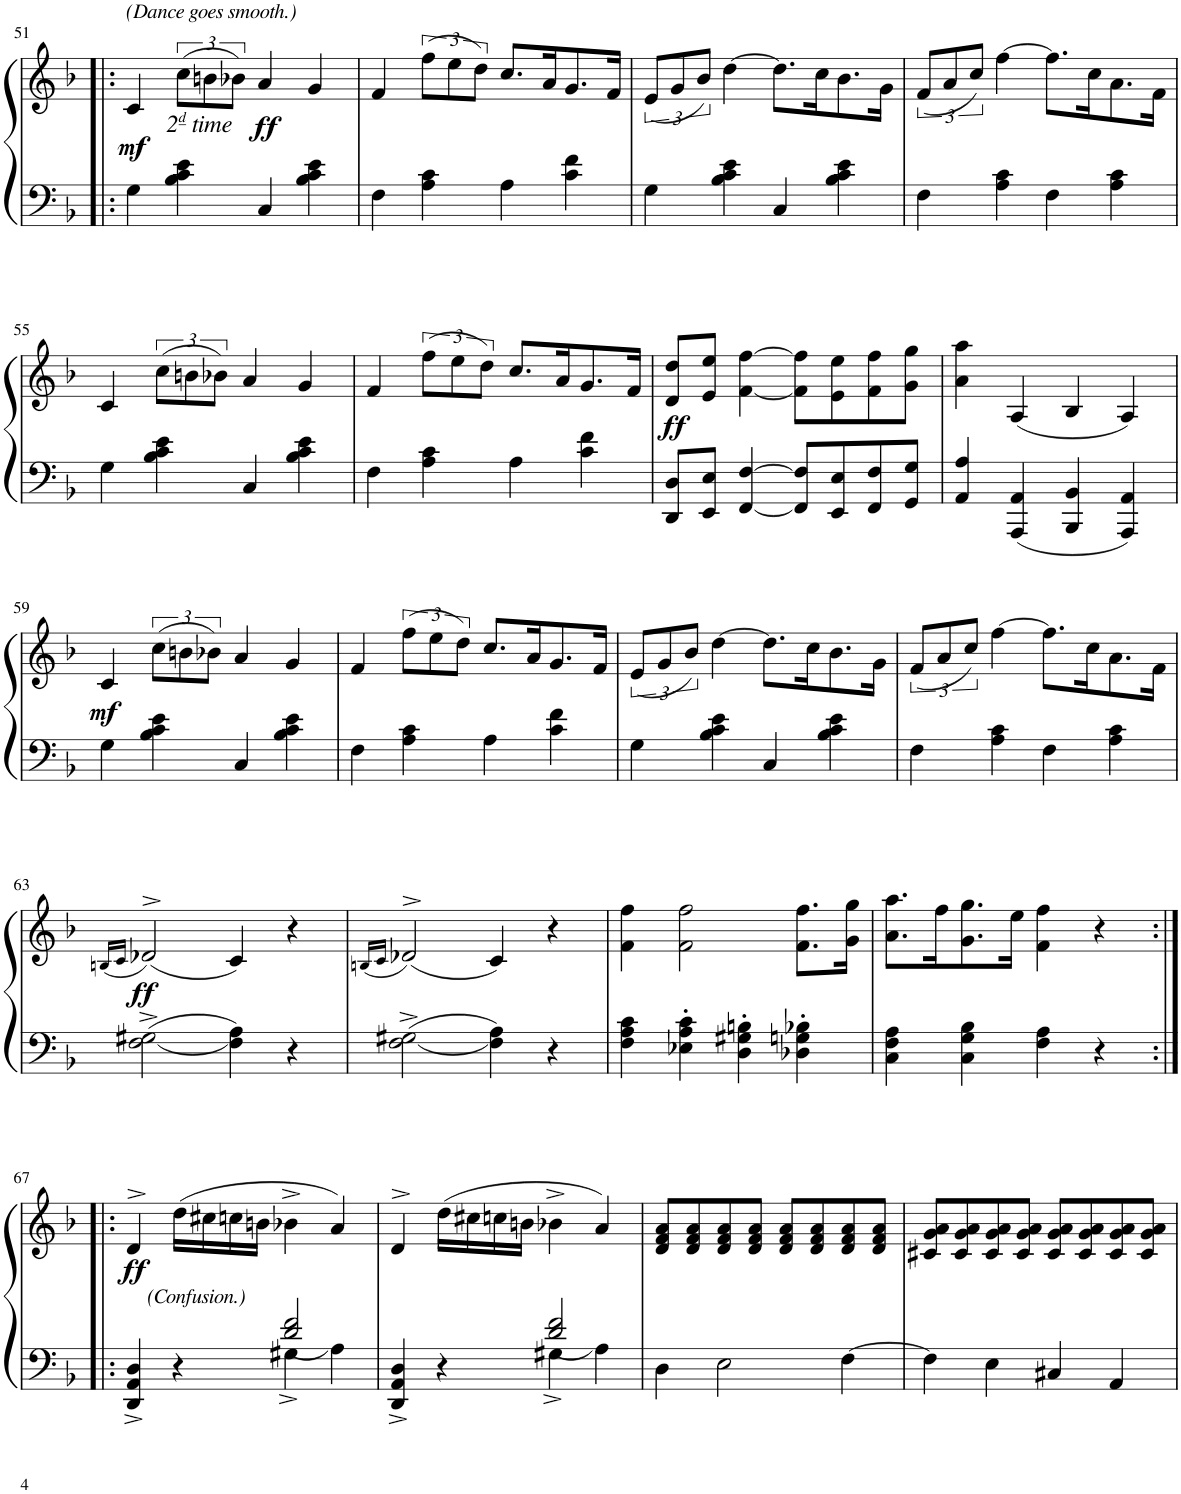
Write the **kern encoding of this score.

**kern	**kern	**dynam
*part1	*part1	*part1
*staff2	*staff1	*staff1/2
*I"Piano	*	*
*I'Pno.	*	*
!!LO:PB:g=z
*clefF4	*clefG2	*
*k[b-]	*k[b-]	*
*M2/2	*M2/2	*
*met(c|)	*met(c|)	*
=51!|:	=51!|:	=51!|:
!	!LO:TX:a:i:t=(Dance goes smooth.)	!
!	!	!LO:DY:b
4G\	4c/	mf
!LO:TX:a:i:t=2	!	!
!LO:TX:a:t=d	!	!
!LO:TX:a:t=time	!	!
4B-\ 4c\ 4e\	(12cc\L	.
.	12bn\	.
.	12b-X\J)	.
!	!	!LO:DY:b
4C/	4a/	ff
4B-\ 4c\ 4e\	4g/	.
=52	=52	=52
4F\	4f/	.
4A\ 4c\	(12ff\L	.
.	12ee\	.
.	12dd\J)	.
4A\	8.cc/L	.
.	16a/K	.
4c\ 4f\	8.g/	.
.	16f/Jk	.
=53	=53	=53
4G\	(12e/L	.
.	12g/	.
.	12b-/J)	.
4B-\ 4c\ 4e\	[4dd\	.
4C/	8.dd\L]	.
.	16cc\K	.
4B-\ 4c\ 4e\	8.b-\	.
.	16g\Jk	.
=54	=54	=54
4F\	(12f/L	.
.	12a/	.
.	12cc/J)	.
4A\ 4c\	[4ff\	.
4F\	8.ff\L]	.
.	16cc\K	.
4A\ 4c\	8.a\	.
.	16f\Jk	.
!!LO:LB:g=z
=55	=55	=55
4G\	4c/	.
4B-\ 4c\ 4e\	(12cc\L	.
.	12bn\	.
.	12b-X\J)	.
4C/	4a/	.
4B-\ 4c\ 4e\	4g/	.
=56	=56	=56
4F\	4f/	.
4A\ 4c\	(12ff\L	.
.	12ee\	.
.	12dd\J)	.
4A\	8.cc/L	.
.	16a/K	.
4c\ 4f\	8.g/	.
.	16f/Jk	.
=57	=57	=57
!	!	!LO:DY:b
8DD/ 8D/L	8d/ 8dd/L	ff
8EE/ 8E/J	8e/ 8ee/J	.
[4FF/ [4F/	[4f\ [4ff\	.
8FF/] 8F/]L	8f\] 8ff\]L	.
8EE/ 8E/	8e\ 8ee\	.
8FF/ 8F/	8f\ 8ff\	.
8GG/ 8G/J	8g\ 8gg\J	.
=58	=58	=58
4AA/ 4A/	4a\ 4aa\	.
4AAA/ 4AA/	(4A/	.
4BBB-/ 4BB-/	4B-/	.
4AAA/ 4AA/	4A/)	.
!!LO:LB:g=z
=59	=59	=59
!	!	!LO:DY:b
4G\	4c/	mf
4B-\ 4c\ 4e\	(12cc\L	.
.	12bn\	.
.	12b-X\J)	.
4C/	4a/	.
4B-\ 4c\ 4e\	4g/	.
=60	=60	=60
4F\	4f/	.
4A\ 4c\	(12ff\L	.
.	12ee\	.
.	12dd\J)	.
4A\	8.cc/L	.
.	16a/K	.
4c\ 4f\	8.g/	.
.	16f/Jk	.
=61	=61	=61
4G\	(12e/L	.
.	12g/	.
.	12b-/J)	.
4B-\ 4c\ 4e\	[4dd\	.
4C/	8.dd\L]	.
.	16cc\K	.
4B-\ 4c\ 4e\	8.b-\	.
.	16g\Jk	.
=62	=62	=62
4F\	(12f/L	.
.	12a/	.
.	12cc/J)	.
4A\ 4c\	[4ff\	.
4F\	8.ff\L]	.
.	16cc\K	.
4A\ 4c\	8.a\	.
.	16f\Jk	.
!!LO:LB:g=z
=63	=63	=63
.	(16qBn/LL	.
.	16qc/JJ	.
!	!	!LO:DY:b
[2F\^ 2G#X\^	(2d-X^>/)	ff
4F\] 4A\	4c/)	.
4r	4r	.
=64	=64	=64
.	(16qBn/LL	.
.	16qc/JJ	.
[2F\^ 2G#X\^	(2d-X^>/)	.
4F\] 4A\	4c/)	.
4r	4r	.
=65	=65	=65
4F\ 4A\ 4c\	4f\ 4ff\	.
4E-X\' 4A\' 4c\'	2f\ 2ff\	.
4D\' 4G#X\' 4Bn\'	.	.
4D-X\' 4Gn\' 4B-X\'	8.f\ 8.ff\L	.
.	16g\ 16gg\Jk	.
=66	=66	=66
4C\ 4F\ 4A\	8.a\ 8.aa\L	.
.	16ff\K	.
4C\ 4G\ 4B-\	8.g\ 8.gg\	.
.	16ee\Jk	.
4F\ 4A\	4f\ 4ff\	.
4r	4r	.
!!LO:LB:g=z
=67:|!|:	=67:|!|:	=67:|!|:
*^	*	*
!	!	!	!LO:DY:b
4DD/^ 4AA/^ 4D/^	2ryy	4d^>/	ff
!LO:TX:a:i:t=(Confusion.)	!	!	!
4r	.	(16dd\LL	.
.	.	16cc#X\	.
.	.	16ccn\	.
.	.	16bn\JJ	.
2d/ 2f/	4G#X^\	4b-X^\	.
.	4A\	4a/)	.
=68	=68	=68	=68
4DD/^ 4AA/^ 4D/^	2ryy	4d^>/	.
4r	.	(16dd\LL	.
.	.	16cc#X\	.
.	.	16ccn\	.
.	.	16bn\JJ	.
2d/ 2f/	4G#X^\	4b-X^\	.
.	4A\	4a/)	.
*v	*v	*	*
=69	=69	=69
4D\	8d/ 8f/ 8a/L	.
.	8d/ 8f/ 8a/	.
2E\	8d/ 8f/ 8a/	.
.	8d/ 8f/ 8a/J	.
.	8d/ 8f/ 8a/L	.
.	8d/ 8f/ 8a/	.
[4F\	8d/ 8f/ 8a/	.
.	8d/ 8f/ 8a/J	.
=70	=70	=70
4F\]	8c#X/ 8g/ 8a/L	.
.	8c#/ 8g/ 8a/	.
4E\	8c#/ 8g/ 8a/	.
.	8c#/ 8g/ 8a/J	.
4C#X/	8c#/ 8g/ 8a/L	.
.	8c#/ 8g/ 8a/	.
4AA/	8c#/ 8g/ 8a/	.
.	8c#/ 8g/ 8a/J	.
=	=	=
*-	*-	*-
